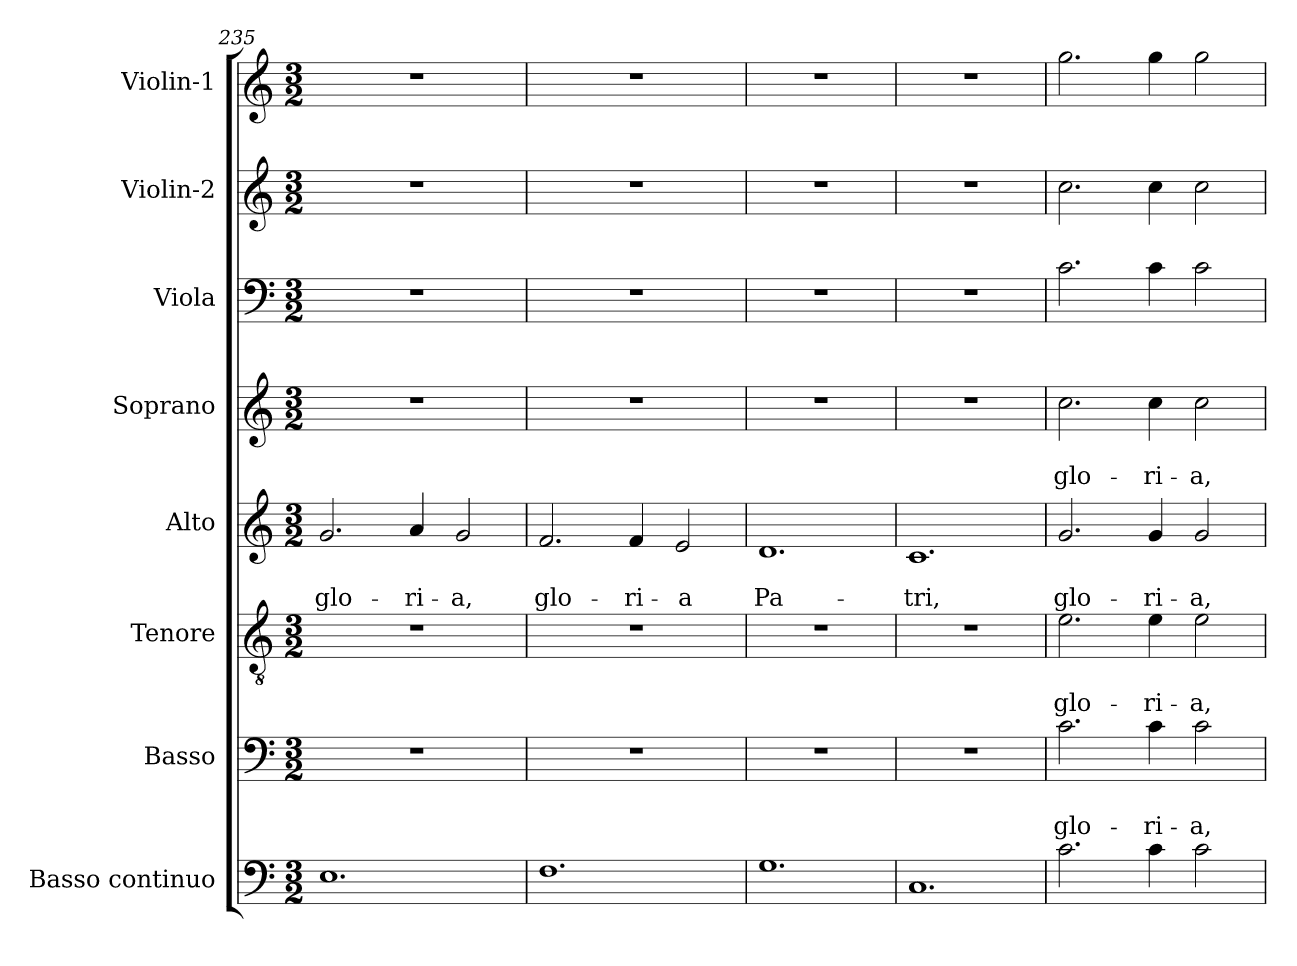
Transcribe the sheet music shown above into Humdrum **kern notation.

**kern	**kern	**text	**text	**kern	**text	**text	**kern	**text	**text	**kern	**text	**text	**kern	**kern	**kern
*part8	*part7	*part7	*part7	*part6	*part6	*part6	*part5	*part5	*part5	*part4	*part4	*part4	*part3	*part2	*part1
*staff8	*staff7	*staff7	*staff7	*staff6	*staff6	*staff6	*staff5	*staff5	*staff5	*staff4	*staff4	*staff4	*staff3	*staff2	*staff1
*I"Basso continuo	*I"Basso	*	*	*I"Tenore	*	*	*I"Alto	*	*	*I"Soprano	*	*	*I"Viola	*I"Violin-2	*I"Violin-1
*I'BC	*I'B	*	*	*I'T	*	*	*I'A	*	*	*I'S	*	*	*I'Va	*I'V2	*I'V1
*clefF4	*clefF4	*	*	*clefGv2	*	*	*clefG2	*	*	*clefG2	*	*	*clefF4	*clefG2	*clefG2
*k[]	*k[]	*	*	*k[]	*	*	*k[]	*	*	*k[]	*	*	*k[]	*k[]	*k[]
*C:	*C:	*	*	*C:	*	*	*C:	*	*	*C:	*	*	*C:	*C:	*C:
*M3/2	*M3/2	*	*	*M3/2	*	*	*M3/2	*	*	*M3/2	*	*	*M3/2	*M3/2	*M3/2
=235	=235	=235	=235	=235	=235	=235	=235	=235	=235	=235	=235	=235	=235	=235	=235
!	!	!	!	!	!	!	!	!	!LO:LY:b	!	!	!	!	!	!
1.E	1.r	.	.	1.r	.	.	2.g/	.	glo-	1.r	.	.	1.r	1.r	1.r
!	!	!	!	!	!	!	!	!	!LO:LY:b	!	!	!	!	!	!
.	.	.	.	.	.	.	4a/	.	-ri-	.	.	.	.	.	.
!	!	!	!	!	!	!	!	!	!LO:LY:b	!	!	!	!	!	!
.	.	.	.	.	.	.	2g/	.	-a,	.	.	.	.	.	.
=236	=236	=236	=236	=236	=236	=236	=236	=236	=236	=236	=236	=236	=236	=236	=236
!	!	!	!	!	!	!	!	!	!LO:LY:b	!	!	!	!	!	!
1.F	1.r	.	.	1.r	.	.	2.f/	.	glo-	1.r	.	.	1.r	1.r	1.r
!	!	!	!	!	!	!	!	!	!LO:LY:b	!	!	!	!	!	!
.	.	.	.	.	.	.	4f/	.	-ri-	.	.	.	.	.	.
!	!	!	!	!	!	!	!	!	!LO:LY:b	!	!	!	!	!	!
.	.	.	.	.	.	.	2e/	.	-a	.	.	.	.	.	.
=237	=237	=237	=237	=237	=237	=237	=237	=237	=237	=237	=237	=237	=237	=237	=237
!	!	!	!	!	!	!	!	!	!LO:LY:b	!	!	!	!	!	!
1.G	1.r	.	.	1.r	.	.	1.d	.	Pa-	1.r	.	.	1.r	1.r	1.r
=238	=238	=238	=238	=238	=238	=238	=238	=238	=238	=238	=238	=238	=238	=238	=238
!	!	!	!	!	!	!	!	!	!LO:LY:b	!	!	!	!	!	!
1.C	1.r	.	.	1.r	.	.	1.c	.	-tri,	1.r	.	.	1.r	1.r	1.r
!!LO:PB:g=z
=239	=239	=239	=239	=239	=239	=239	=239	=239	=239	=239	=239	=239	=239	=239	=239
!	!	!	!LO:LY:b	!	!	!LO:LY:b	!	!	!LO:LY:b	!	!	!LO:LY:b	!	!	!
2.c\	2.c\	.	glo-	2.e\	.	glo-	2.g/	.	glo-	2.cc\	.	glo-	2.c\	2.cc\	2.gg\
!	!	!	!LO:LY:b	!	!	!LO:LY:b	!	!	!LO:LY:b	!	!	!LO:LY:b	!	!	!
4c\	4c\	.	-ri-	4e\	.	-ri-	4g/	.	-ri-	4cc\	.	-ri-	4c\	4cc\	4gg\
!	!	!	!LO:LY:b	!	!	!LO:LY:b	!	!	!LO:LY:b	!	!	!LO:LY:b	!	!	!
2c\	2c\	.	-a,	2e\	.	-a,	2g/	.	-a,	2cc\	.	-a,	2c\	2cc\	2gg\
=	=	=	=	=	=	=	=	=	=	=	=	=	=	=	=
*-	*-	*-	*-	*-	*-	*-	*-	*-	*-	*-	*-	*-	*-	*-	*-
